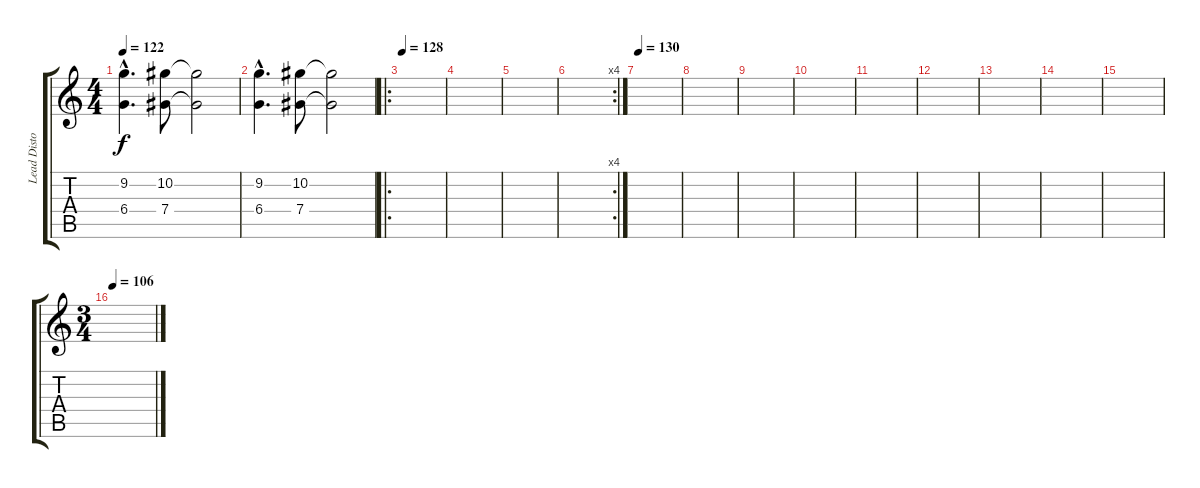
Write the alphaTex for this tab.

\track ("Lead Distortion" "Lead Disto") {instrument distortionguitar}
\staff {score tabs}
\tuning (Eb4 Bb3 Gb3 Db3 Ab2 Eb2) {hide}
\ts (4 4)
\tempo 122
\clef g2
\ks c
(9.2{hac} 6.4{hac}).4{d dy f} (10.2 7.4).8 (10.2{t} 7.4{t}).2 |
(9.2{hac} 6.4{hac}).4{d} (10.2 7.4).8 (10.2{t} 7.4{t}).2 |
\ro
\tempo 128
|
|
|
\rc 4
|
\tempo 130
|
|
|
|
|
|
|
|
|
\ts (3 4)
\tempo 106
